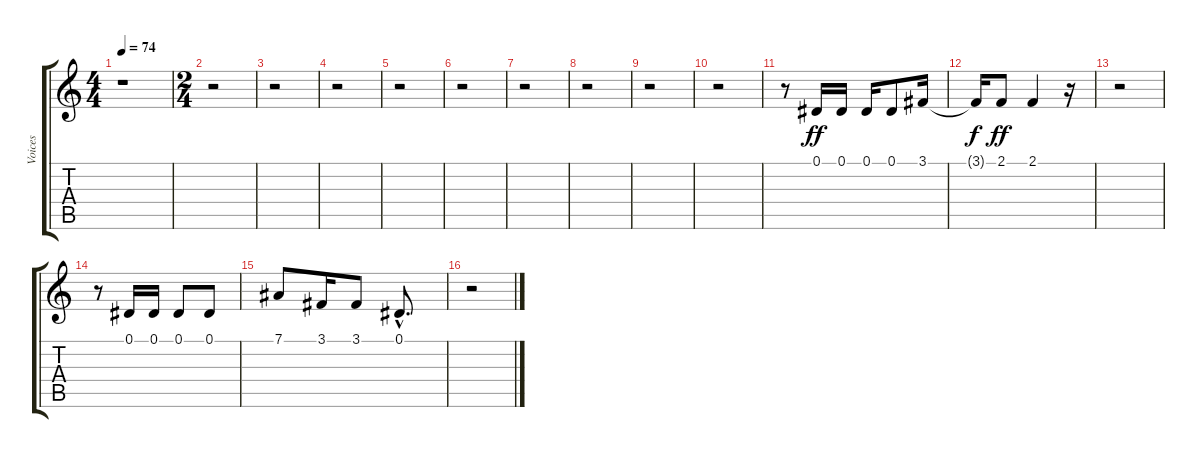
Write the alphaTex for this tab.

\track ("Voices" "Voices") {instrument englishhorn}
\staff {score tabs}
\tuning (Eb4 Bb3 Gb3 Db3 Ab2 Eb2) {hide}
\ts (4 4)
\tempo 74
\clef g2
\ks c
r.1{dy ff} |
\ts (2 4)
r.2 |
r.2 |
r.2 |
r.2 |
r.2 |
r.2 |
r.2 |
r.2 |
r.2 |
r.8{instrument englishhorn} 0.1.16 0.1.16 0.1.16 0.1.8 3.1.16 |
3.1{t}.16{dy f} 2.1.8{dy ff} 2.1.4 r.16 |
r.2 |
r.8 0.1.16 0.1.16 0.1.8 0.1.8 |
7.1.8 3.1.16 3.1.8 0.1{hac}.8{d} |
r.2
